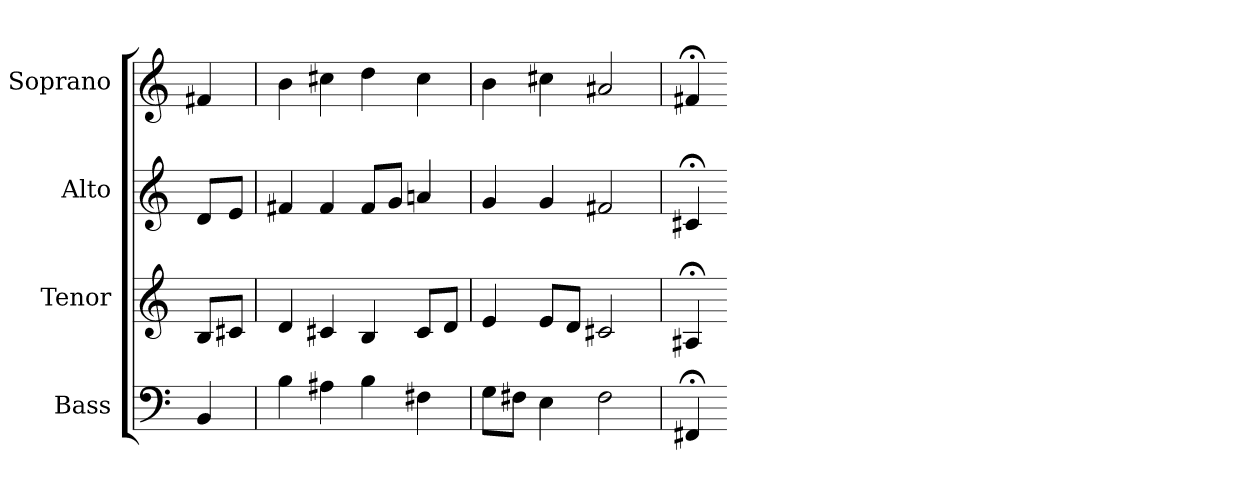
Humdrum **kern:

**kern	**kern	**kern	**kern
*part4	*part3	*part2	*part1
*staff4	*staff3	*staff2	*staff1
*I"Bass	*I"Tenor	*I"Alto	*I"Soprano
*I'B	*I'T	*I'A	*I'S
=	=	=	=
4BB	8BL	8dL	4f#X
.	8c#XJ	8eJ	.
=1	=1	=1	=1
4B	4d	4f#X	4b
4A#X	4c#X	4f#	4cc#X
4B	4B	8f#L	4dd
.	.	8gJ	.
4F#X	8c#L	4an	4cc#
.	8dJ	.	.
=2	=2	=2	=2
8GL	4e	4g	4b
8F#XJ	.	.	.
4E	8eL	4g	4cc#X
.	8dJ	.	.
2F#	2c#X	2f#X	2a#X
=3	=3	=3	=3
4FF#X;<	4A#X;<	4c#X;<	4f#X;<
=-	=-	=-	=-
*-	*-	*-	*-
